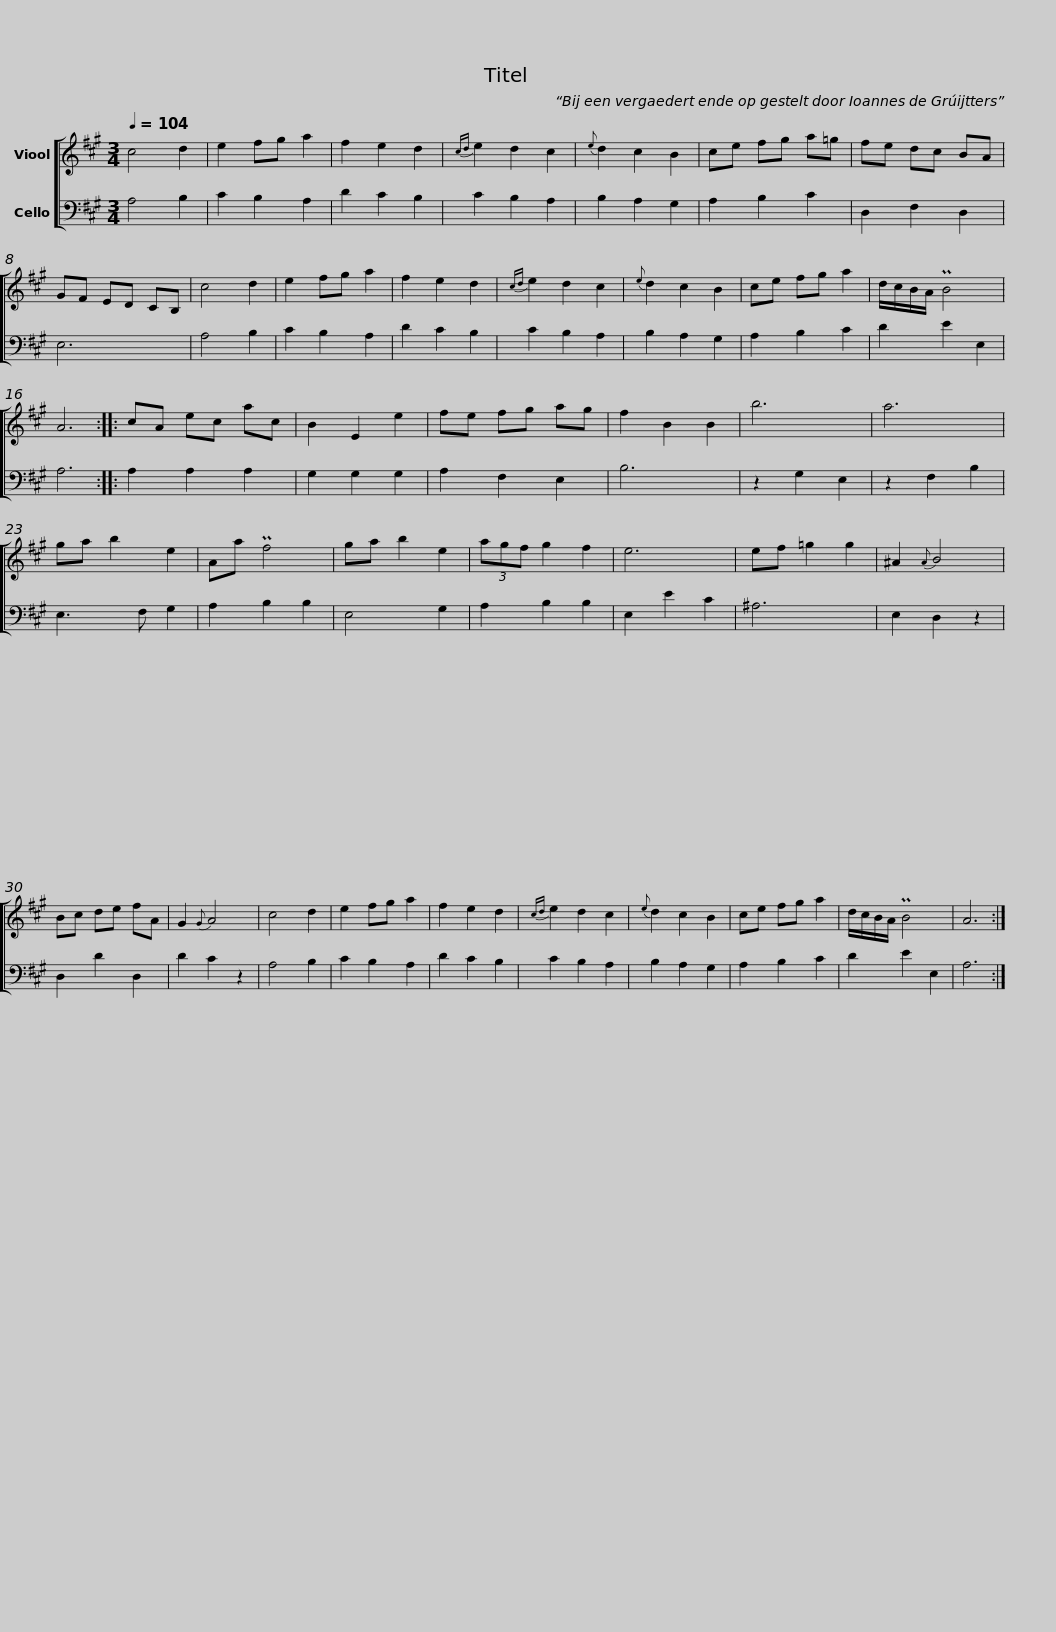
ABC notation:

X:1
%%score [ 1 2 ]
L:1/8
Q:1/4=104
M:3/4
I:linebreak $
K:A
V:1 treble
V:2 bass
V:1
 c4 d2 | e2 fg a2 | f2 e2 d2 |{cd} e2 d2 c2 |{e} d2 c2 B2 | %5
 ce fg a=g | fe dc BA | GF ED CB, |$ c4 d2 | e2 fg a2 | %10
 f2 e2 d2 |{cd} e2 d2 c2 |{e} d2 c2 B2 | ce fg a2 | d/c/B/A/ PB4 | %15
 A6 ::$ cA ec ac | B2 E2 e2 | fe fg ag | f2 B2 B2 | %20
 b6 | a6 | ga b2 e2 | Aa Pf4 |$ ga b2 e2 | %25
 (3agf g2 f2 | e6 | ef =g2 g2 | ^A2{A} B4 | Bc de fA | %30
 G2{G} A4 | c4 d2 |$ e2 fg a2 | f2 e2 d2 |{cd} e2 d2 c2 | %35
{e} d2 c2 B2 | ce fg a2 | d/c/B/A/ PB4 | A6 :| %39
V:2
 A,4 B,2 | C2 B,2 A,2 | D2 C2 B,2 | C2 B,2 A,2 | B,2 A,2 G,2 | %5
 A,2 B,2 C2 | D,2 F,2 D,2 | E,6 |$ A,4 B,2 | C2 B,2 A,2 | %10
 D2 C2 B,2 | C2 B,2 A,2 | B,2 A,2 G,2 | A,2 B,2 C2 | D2 E2 E,2 | %15
 A,6 ::$ A,2 A,2 A,2 | G,2 G,2 G,2 | A,2 F,2 E,2 | B,6 | %20
 z2 G,2 E,2 | z2 F,2 B,2 | E,3 F, G,2 | A,2 B,2 B,2 |$ E,4 G,2 | %25
 A,2 B,2 B,2 | E,2 E2 C2 | ^A,6 | E,2 D,2 z2 | D,2 D2 D,2 | %30
 D2 C2 z2 | A,4 B,2 |$ C2 B,2 A,2 | D2 C2 B,2 | C2 B,2 A,2 | %35
 B,2 A,2 G,2 | A,2 B,2 C2 | D2 E2 E,2 | A,6 :| %39
